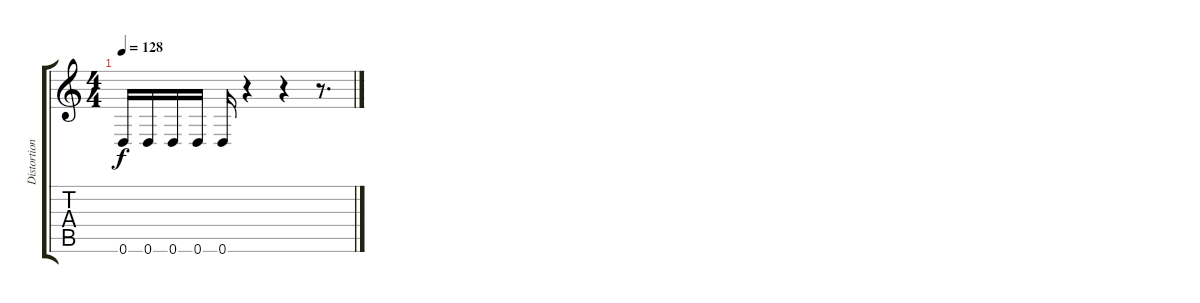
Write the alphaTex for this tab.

\track ("Distortion Guitar " "Distortion") {instrument distortionguitar}
\staff {score tabs}
\tuning (D4 A3 F3 C3 G2 D2) {hide}
\ts (4 4)
\tempo 128
\clef g2
\ks c
0.6.16{dy f} 0.6.16 0.6.16 0.6.16 0.6.16 r.4 r.4 r.8{d}
